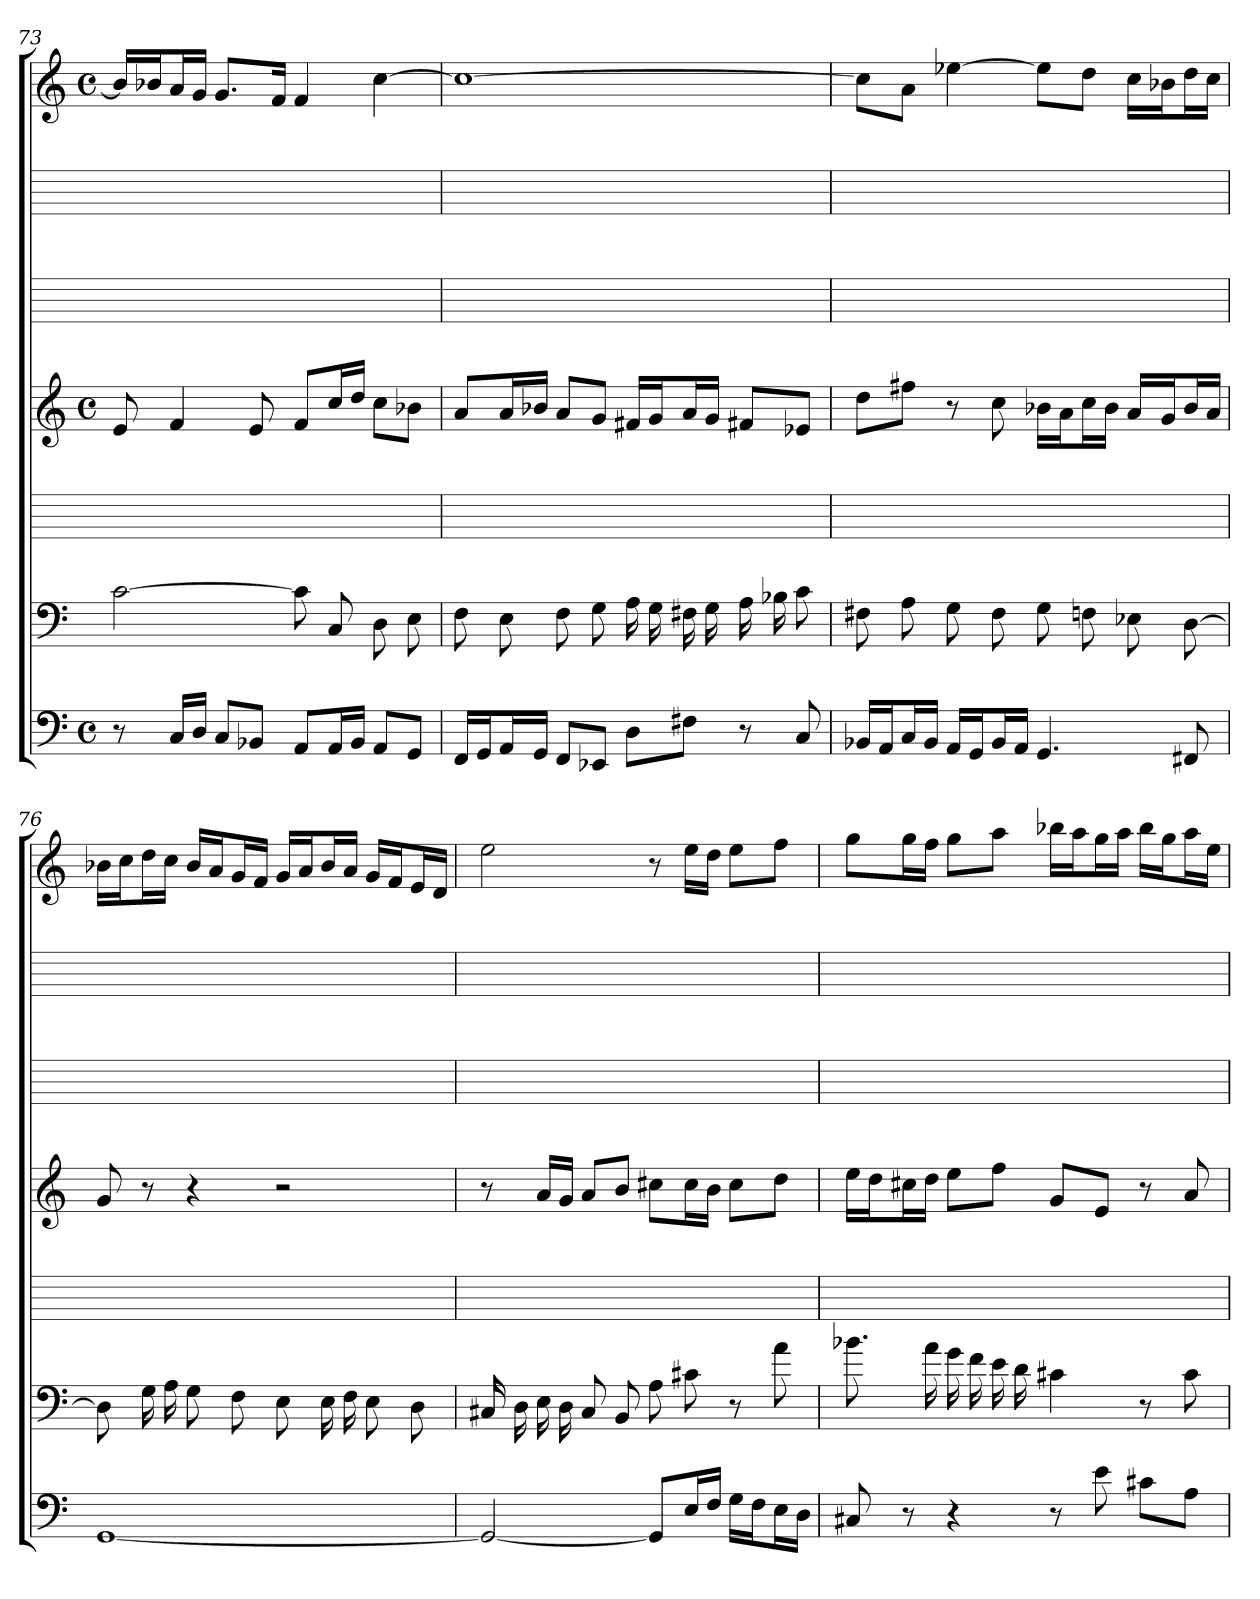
**kern	**kern	**kern	**kern	**kern	**kern	**kern
*part7	*part6	*part5	*part4	*part3	*part2	*part1
*staff7	*staff6	*staff5	*staff4	*staff3	*staff2	*staff1
*clefF4	*clefF4	*	*clefG2	*	*	*clefG2
*M4/4	*	*	*M4/4	*	*	*M4/4
*met(c)	*	*	*met(c)	*	*	*met(c)
=73	=73	=73	=73	=73	=73	=73
8r	[2c	1ryy	8e	1ryy	1ryy	16b-/LL]
.	.	.	.	.	.	16b-X/J
16C/LL	.	.	4f	.	.	16a/L
16D/JJ	.	.	.	.	.	16g/JJ
8C/L	.	.	.	.	.	8.g/L
8BB-X/J	.	.	8e	.	.	.
.	.	.	.	.	.	16f/Jk
8AA/L	8c]	.	8f/L	.	.	4f
16AA/L	8C	.	16cc/L	.	.	.
16BB-/JJ	.	.	16dd/JJ	.	.	.
8AA/L	8D	.	8cc\L	.	.	[4cc
8GG/J	8E	.	8b-X\J	.	.	.
=74	=74	=74	=74	=74	=74	=74
16FF/LL	8F	1ryy	8a/L	1ryy	1ryy	1cc_
16GG/J	.	.	.	.	.	.
16AA/L	8E	.	16a/L	.	.	.
16GG/JJ	.	.	16b-X/JJ	.	.	.
8FF/L	8F	.	8a/L	.	.	.
8EE-X/J	8G	.	8g/J	.	.	.
8D\L	16A	.	16f#X/LL	.	.	.
.	16G	.	16g/J	.	.	.
8F#X\J	16F#X	.	16a/L	.	.	.
.	16G	.	16g/JJ	.	.	.
8r	16A	.	8f#X/L	.	.	.
.	16B-X	.	.	.	.	.
8C	8c	.	8e-X/J	.	.	.
=75	=75	=75	=75	=75	=75	=75
16BB-X/LL	8F#X	1ryy	8dd\L	1ryy	1ryy	8cc\L]
16AA/J	.	.	.	.	.	.
16C/L	8A	.	8ff#X\J	.	.	8a\J
16BB-/JJ	.	.	.	.	.	.
16AA/LL	8G	.	8r	.	.	[4ee-X
16GG/J	.	.	.	.	.	.
16BB-/L	8F#	.	8cc	.	.	.
16AA/JJ	.	.	.	.	.	.
4.GG	8G	.	16b-X\LL	.	.	8ee-\L]
.	.	.	16a\J	.	.	.
.	8Fn	.	16cc\L	.	.	8dd\J
.	.	.	16b-\JJ	.	.	.
.	8E-X	.	16a/LL	.	.	16cc\LL
.	.	.	16g/J	.	.	16b-X\J
8FF#X	[8D	.	16b-/L	.	.	16dd\L
.	.	.	16a/JJ	.	.	16cc\JJ
=76	=76	=76	=76	=76	=76	=76
[1GG	8D]	1ryy	8g	1ryy	1ryy	16b-X\LL
.	.	.	.	.	.	16cc\J
.	16G	.	8r	.	.	16dd\L
.	16A	.	.	.	.	16cc\JJ
.	8G	.	4r	.	.	16b-/LL
.	.	.	.	.	.	16a/J
.	8F	.	.	.	.	16g/L
.	.	.	.	.	.	16f/JJ
.	8E	.	2r	.	.	16g/LL
.	.	.	.	.	.	16a/J
.	16E	.	.	.	.	16b-/L
.	16F	.	.	.	.	16a/JJ
.	8E	.	.	.	.	16g/LL
.	.	.	.	.	.	16f/J
.	8D	.	.	.	.	16e/L
.	.	.	.	.	.	16d/JJ
=77	=77	=77	=77	=77	=77	=77
2GG_	16C#X	1ryy	8r	1ryy	1ryy	2ee
.	16D	.	.	.	.	.
.	16E	.	16a/LL	.	.	.
.	16D	.	16g/JJ	.	.	.
.	8C#	.	8a/L	.	.	.
.	8BB	.	8b/J	.	.	.
8GG/L]	8A	.	8cc#X\L	.	.	8r
16E/L	8c#X	.	16cc#\L	.	.	16ee\LL
16F/JJ	.	.	16b\JJ	.	.	16dd\JJ
16G\LL	8r	.	8cc#\L	.	.	8ee\L
16F\J	.	.	.	.	.	.
16E\L	8a	.	8dd\J	.	.	8ff\J
16D\JJ	.	.	.	.	.	.
=78	=78	=78	=78	=78	=78	=78
8C#X	8.b-X	1ryy	16ee\LL	1ryy	1ryy	8gg\L
.	.	.	16dd\J	.	.	.
8r	.	.	16cc#X\L	.	.	16gg\L
.	16a	.	16dd\JJ	.	.	16ff\JJ
4r	16g	.	8ee\L	.	.	8gg\L
.	16f	.	.	.	.	.
.	16e	.	8ff\J	.	.	8aa\J
.	16d	.	.	.	.	.
8r	4c#X	.	8g/L	.	.	16bb-X\LL
.	.	.	.	.	.	16aa\J
8e	.	.	8e/J	.	.	16gg\L
.	.	.	.	.	.	16aa\JJ
8c#X\L	8r	.	8r	.	.	16bb-\LL
.	.	.	.	.	.	16gg\J
8A\J	8c#	.	8a	.	.	16aa\L
.	.	.	.	.	.	16ee\JJ
=	=	=	=	=	=	=
*-	*-	*-	*-	*-	*-	*-
